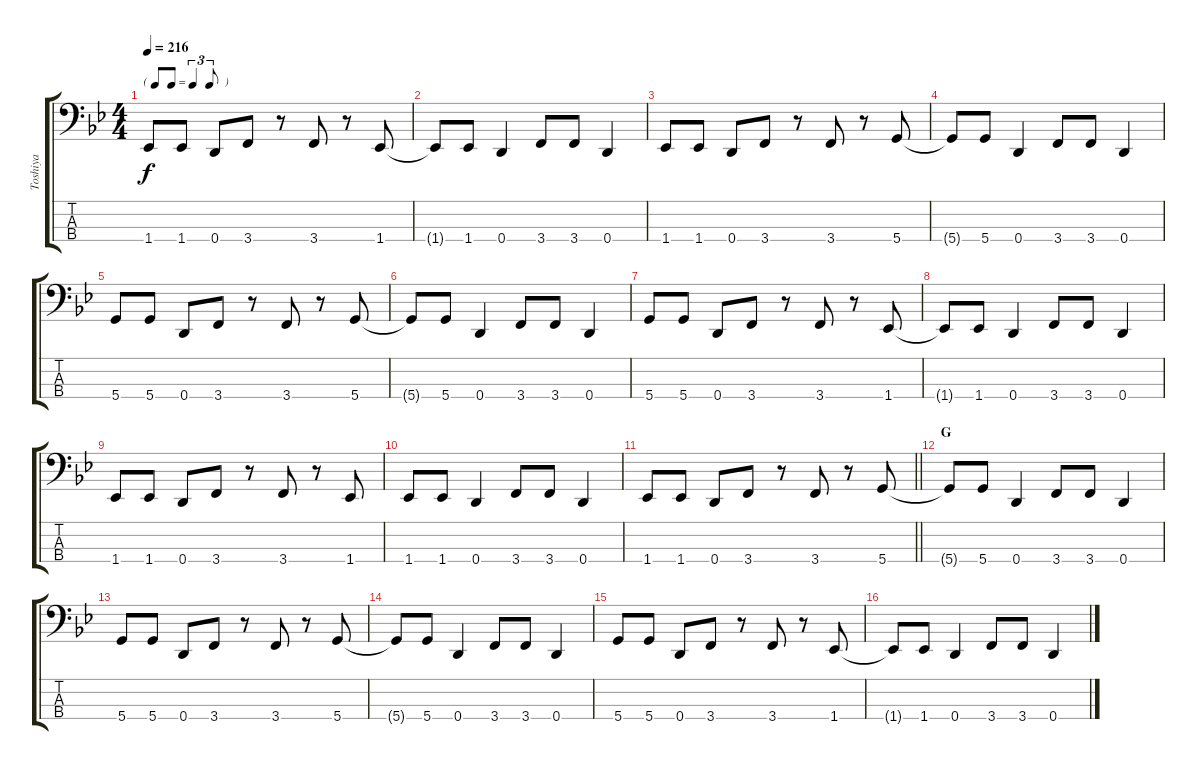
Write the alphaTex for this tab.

\track ("Toshiya" "Toshiya") {instrument slapbass2}
\staff {score tabs}
\tuning (F2 C2 G1 D1) {hide}
\ts (4 4)
\tf triplet8th
\tempo 216
\clef f4
\ks bb
1.4.8{dy f} 1.4.8 0.4.8 3.4.8 r.8 3.4.8 r.8 1.4.8 |
1.4{t}.8 1.4.8 0.4.4 3.4.8 3.4.8 0.4.4 |
1.4.8 1.4.8 0.4.8 3.4.8 r.8 3.4.8 r.8 5.4.8 |
5.4{t}.8 5.4.8 0.4.4 3.4.8 3.4.8 0.4.4 |
5.4.8 5.4.8 0.4.8 3.4.8 r.8 3.4.8 r.8 5.4.8 |
5.4{t}.8 5.4.8 0.4.4 3.4.8 3.4.8 0.4.4 |
5.4.8 5.4.8 0.4.8 3.4.8 r.8 3.4.8 r.8 1.4.8 |
1.4{t}.8 1.4.8 0.4.4 3.4.8 3.4.8 0.4.4 |
1.4.8 1.4.8 0.4.8 3.4.8 r.8 3.4.8 r.8 1.4.8 |
1.4.8 1.4.8 0.4.4 3.4.8 3.4.8 0.4.4 |
\barLineRight lightlight
1.4.8 1.4.8 0.4.8 3.4.8 r.8 3.4.8 r.8 5.4.8 |
\section ("" "G")
5.4{t}.8 5.4.8 0.4.4 3.4.8 3.4.8 0.4.4 |
5.4.8 5.4.8 0.4.8 3.4.8 r.8 3.4.8 r.8 5.4.8 |
5.4{t}.8 5.4.8 0.4.4 3.4.8 3.4.8 0.4.4 |
5.4.8 5.4.8 0.4.8 3.4.8 r.8 3.4.8 r.8 1.4.8 |
1.4{t}.8 1.4.8 0.4.4 3.4.8 3.4.8 0.4.4
